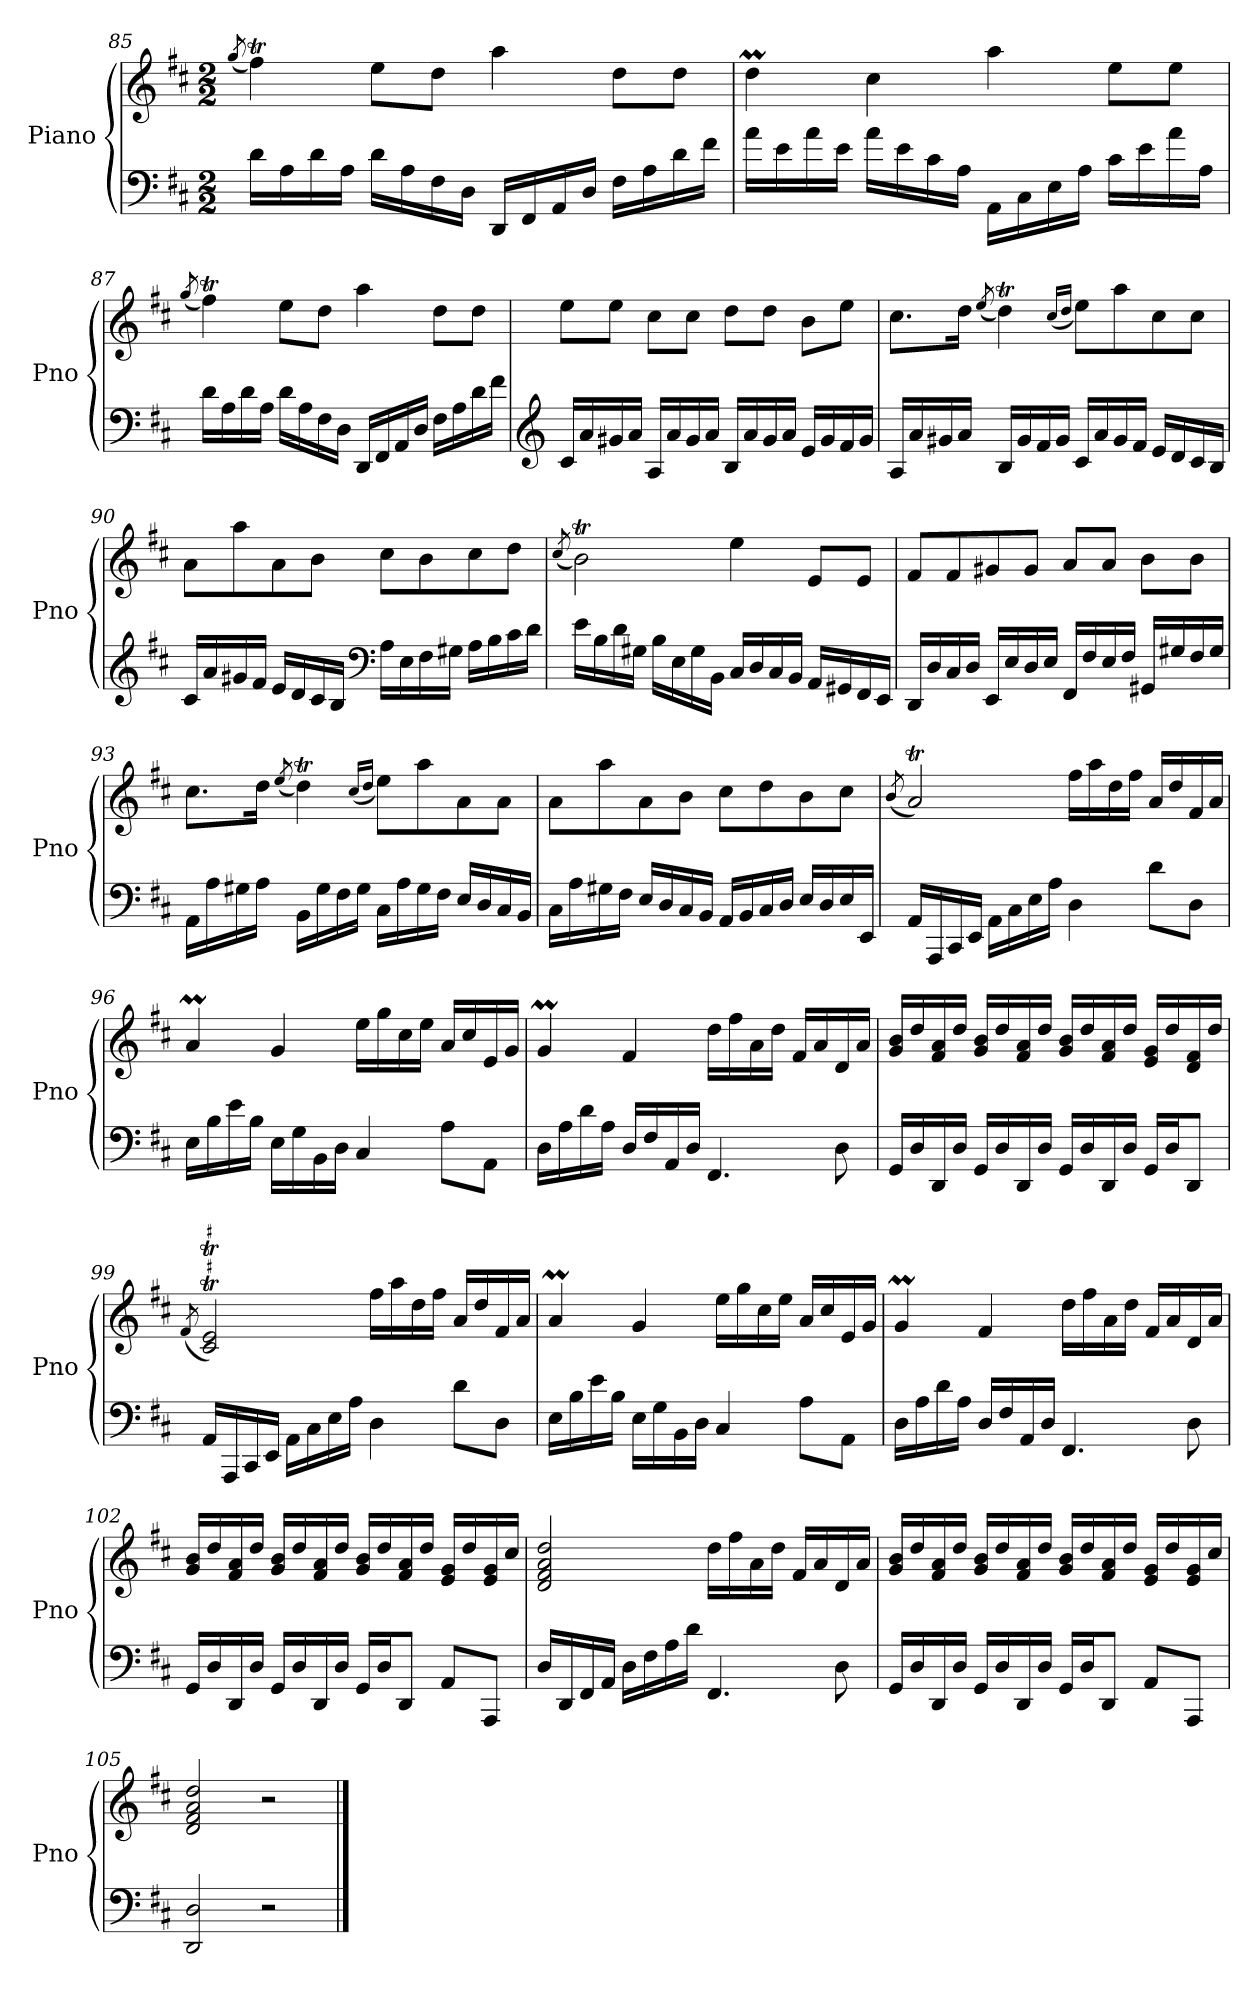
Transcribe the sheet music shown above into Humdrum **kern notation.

**kern	**kern
*part1	*part1
*staff2	*staff1
*I"Piano	*
*I'Pno	*
*clefF4	*clefG2
*k[f#c#]	*k[f#c#]
*M2/2	*M2/2
=85	=85
.	(<8qgg/
16d\LL	4ff#t\)
16A\	.
16d\	.
16A\JJ	.
16d\LL	8ee\L
16A\	.
16F#\	8dd\J
16D\JJ	.
16DD/LL	4aa\
16FF#/	.
16AA/	.
16D/JJ	.
16F#\LL	8dd\L
16A\	.
16d\	8dd\J
16f#\JJ	.
=86	=86
16a\LL	4ddM\
16e\	.
16a\	.
16e\JJ	.
16a\LL	4cc#\
16e\	.
16c#\	.
16A\JJ	.
16AA\LL	4aa\
16C#\	.
16E\	.
16A\JJ	.
16c#\LL	8ee\L
16e\	.
16a\	8ee\J
16A\JJ	.
!!LO:LB:g=z
=87	=87
.	(<8qgg/
16d\LL	4ff#t\)
16A\	.
16d\	.
16A\JJ	.
16d\LL	8ee\L
16A\	.
16F#\	8dd\J
16D\JJ	.
16DD/LL	4aa\
16FF#/	.
16AA/	.
16D/JJ	.
16F#\LL	8dd\L
16A\	.
16d\	8dd\J
16f#\JJ	.
=88	=88
*clefG2	*
16c#/LL	8ee\L
16a/	.
16g#X/	8ee\J
16a/JJ	.
16A/LL	8cc#\L
16a/	.
16g#/	8cc#\J
16a/JJ	.
16B/LL	8dd\L
16a/	.
16g#/	8dd\J
16a/JJ	.
16e/LL	8b\L
16g#/	.
16f#/	8ee\J
16g#/JJ	.
=89	=89
16A/LL	8.cc#\L
16a/	.
16g#X/	.
16a/JJ	16dd\Jk
.	(<8qee/
16B/LL	4ddT\)
16g#/	.
16f#/	.
16g#/JJ	.
.	(<16qcc#/LL
.	16qdd/JJ
16c#/LL	8ee\L)
16a/	.
16g#/	8aa\
16f#/JJ	.
16e/LL	8cc#\
16d/	.
16c#/	8cc#\J
16B/JJ	.
!!LO:LB:g=z
=90	=90
16c#/LL	8a\L
16a/	.
16g#X/	8aa\
16f#/JJ	.
16e/LL	8a\
16d/	.
16c#/	8b\J
16B/JJ	.
*clefF4	*
16A\LL	8cc#\L
16E\	.
16F#\	8b\
16G#X\JJ	.
16A\LL	8cc#\
16B\	.
16c#\	8dd\J
16d\JJ	.
=91	=91
.	(<8qcc#/
16e\LL	2bT\)
16B\	.
16d\	.
16G#X\JJ	.
16B\LL	.
16E\	.
16G#\	.
16BB\JJ	.
16C#/LL	4ee\
16D/	.
16C#/	.
16BB/JJ	.
16AA/LL	8e/L
16GG#X/	.
16FF#/	8e/J
16EE/JJ	.
=92	=92
16DD/LL	8f#/L
16D/	.
16C#/	8f#/
16D/JJ	.
16EE/LL	8g#X/
16E/	.
16D/	8g#/J
16E/JJ	.
16FF#/LL	8a/L
16F#/	.
16E/	8a/J
16F#/JJ	.
16GG#X/LL	8b\L
16G#X/	.
16F#/	8b\J
16G#/JJ	.
!!LO:LB:g=z
=93	=93
16AA\LL	8.cc#\L
16A\	.
16G#X\	.
16A\JJ	16dd\Jk
.	(<8qee/
16BB\LL	4ddT\)
16G#\	.
16F#\	.
16G#\JJ	.
.	(<16qcc#/LL
.	16qdd/JJ
16C#\LL	8ee\L)
16A\	.
16G#\	8aa\
16F#\JJ	.
16E/LL	8a\
16D/	.
16C#/	8a\J
16BB/JJ	.
=94	=94
16C#\LL	8a\L
16A\	.
16G#X\	8aa\
16F#\JJ	.
16E/LL	8a\
16D/	.
16C#/	8b\J
16BB/JJ	.
16AA/LL	8cc#\L
16BB/	.
16C#/	8dd\
16D/JJ	.
16E/LL	8b\
16D/	.
16E/	8cc#\J
16EE/JJ	.
=95	=95
.	(<8qb/
16AA/LL	2aT/)
16AAA/	.
16CC#/	.
16EE/JJ	.
16AA\LL	.
16C#\	.
16E\	.
16A\JJ	.
4D\	16ff#\LL
.	16aa\
.	16dd\
.	16ff#\JJ
8d\L	16a/LL
.	16dd/
8D\J	16f#/
.	16a/JJ
!!LO:LB:g=z
=96	=96
16E\LL	4aM/
16B\	.
16e\	.
16B\JJ	.
16E\LL	4g/
16G\	.
16BB\	.
16D\JJ	.
4C#/	16ee\LL
.	16gg\
.	16cc#\
.	16ee\JJ
8A\L	16a/LL
.	16cc#/
8AA\J	16e/
.	16g/JJ
=97	=97
16D\LL	4gM/
16A\	.
16d\	.
16A\JJ	.
16D/LL	4f#/
16F#/	.
16AA/	.
16D/JJ	.
4.FF#/	16dd\LL
.	16ff#\
.	16a\
.	16dd\JJ
.	16f#/LL
.	16a/
8D\	16d/
.	16a/JJ
=98	=98
16GG/LL	16g/ 16b/LL
16D/	16dd/
16DD/	16f#/ 16a/
16D/JJ	16dd/JJ
16GG/LL	16g/ 16b/LL
16D/	16dd/
16DD/	16f#/ 16a/
16D/JJ	16dd/JJ
16GG/LL	16g/ 16b/LL
16D/	16dd/
16DD/	16f#/ 16a/
16D/JJ	16dd/JJ
16GG/LL	16e/ 16g/LL
16D/J	16dd/
8DD/J	16d/ 16f#/
.	16dd/JJ
!!LO:PB:g=z
=99	=99
.	(<8qf#/
16AA/LL	2c#/T 2e/T)
16AAA/	.
16CC#/	.
16EE/JJ	.
16AA\LL	.
16C#\	.
16E\	.
16A\JJ	.
4D\	16ff#\LL
.	16aa\
.	16dd\
.	16ff#\JJ
8d\L	16a/LL
.	16dd/
8D\J	16f#/
.	16a/JJ
=100	=100
16E\LL	4aM/
16B\	.
16e\	.
16B\JJ	.
16E\LL	4g/
16G\	.
16BB\	.
16D\JJ	.
4C#/	16ee\LL
.	16gg\
.	16cc#\
.	16ee\JJ
8A\L	16a/LL
.	16cc#/
8AA\J	16e/
.	16g/JJ
=101	=101
16D\LL	4gM/
16A\	.
16d\	.
16A\JJ	.
16D/LL	4f#/
16F#/	.
16AA/	.
16D/JJ	.
4.FF#/	16dd\LL
.	16ff#\
.	16a\
.	16dd\JJ
.	16f#/LL
.	16a/
8D\	16d/
.	16a/JJ
!!LO:LB:g=z
=102	=102
16GG/LL	16g/ 16b/LL
16D/	16dd/
16DD/	16f#/ 16a/
16D/JJ	16dd/JJ
16GG/LL	16g/ 16b/LL
16D/	16dd/
16DD/	16f#/ 16a/
16D/JJ	16dd/JJ
16GG/LL	16g/ 16b/LL
16D/J	16dd/
8DD/J	16f#/ 16a/
.	16dd/JJ
8AA/L	16e/ 16g/LL
.	16dd/
8AAA/J	16e/ 16g/
.	16cc#/JJ
=103	=103
16D/LL	2d/ 2f#/ 2a/ 2dd/
16DD/	.
16FF#/	.
16AA/JJ	.
16D\LL	.
16F#\	.
16A\	.
16d\JJ	.
4.FF#/	16dd\LL
.	16ff#\
.	16a\
.	16dd\JJ
.	16f#/LL
.	16a/
8D\	16d/
.	16a/JJ
=104	=104
16GG/LL	16g/ 16b/LL
16D/	16dd/
16DD/	16f#/ 16a/
16D/JJ	16dd/JJ
16GG/LL	16g/ 16b/LL
16D/	16dd/
16DD/	16f#/ 16a/
16D/JJ	16dd/JJ
16GG/LL	16g/ 16b/LL
16D/J	16dd/
8DD/J	16f#/ 16a/
.	16dd/JJ
8AA/L	16e/ 16g/LL
.	16dd/
8AAA/J	16e/ 16g/
.	16cc#/JJ
=105	=105
2DD/ 2D/	2d/ 2f#/ 2a/ 2dd/
2r	2r
==	==
*-	*-
